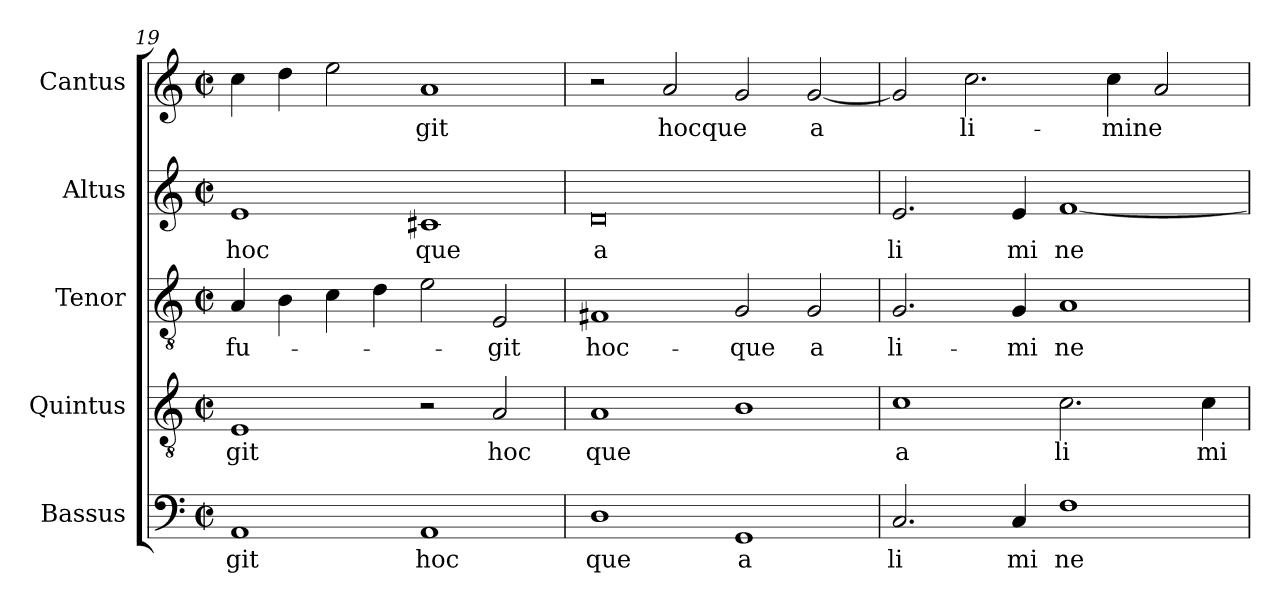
**kern	**text	**kern	**text	**kern	**text	**kern	**text	**kern	**text
*part5	*part5	*part4	*part4	*part3	*part3	*part2	*part2	*part1	*part1
*staff5	*staff5	*staff4	*staff4	*staff3	*staff3	*staff2	*staff2	*staff1	*staff1
*I"Bassus	*	*I"Quintus	*	*I"Tenor	*	*I"Altus	*	*I"Cantus	*
*clefF4	*	*clefGv2	*	*clefGv2	*	*clefG2	*	*clefG2	*
*M2/2	*	*M2/2	*	*M2/2	*	*M2/2	*	*M2/2	*
*met(c|)	*	*met(c|)	*	*met(c|)	*	*met(c|)	*	*met(c|)	*
=19	=19	=19	=19	=19	=19	=19	=19	=19	=19
!	!LO:LY:b:cj	!	!LO:LY:b:cj	!	!LO:LY:b:cj	!	!LO:LY:b:cj	!	!
1AA	git	1E	git	4A/	fu-	1e	hoc	4cc\	.
.	.	.	.	4B\	.	.	.	4dd\	.
.	.	.	.	4c\	.	.	.	2ee\	.
.	.	.	.	4d\	.	.	.	.	.
!	!LO:LY:b:cj	!	!	!	!	!	!LO:LY:b:cj	!	!LO:LY:b:cj
1AA	hoc	2r	.	2e\	.	1c#X	que	1a	-git
!	!	!	!LO:LY:b:cj	!	!LO:LY:b:cj	!	!	!	!
.	.	2A/	hoc	2E/	-git	.	.	.	.
=20	=20	=20	=20	=20	=20	=20	=20	=20	=20
!	!LO:LY:b:cj	!	!LO:LY:b	!	!LO:LY:b:cj	!	!LO:LY:b:cj	!	!
1D	que	1A	que	1F#X	hoc-	0d	a	2r	.
!	!	!	!	!	!	!	!	!	!LO:LY:b
.	.	.	.	.	.	.	.	2a/	hocque
!	!LO:LY:b:cj	!	!	!	!LO:LY:b:cj	!	!	!	!
1GG	a	1B	.	2G/	-que	.	.	2g/	.
!	!	!	!	!	!LO:LY:b:cj	!	!	!	!LO:LY:b:cj
.	.	.	.	2G/	a	.	.	[<2g/	a
=21	=21	=21	=21	=21	=21	=21	=21	=21	=21
!	!LO:LY:b:cj	!	!LO:LY:b:cj	!	!LO:LY:b:cj	!	!LO:LY:b:cj	!	!
2.C/	li	1c	a	2.G/	li-	2.e/	li	2g/]	.
!	!	!	!	!	!	!	!	!	!LO:LY:b:cj
.	.	.	.	.	.	.	.	2.cc\	li-
!	!LO:LY:b:cj	!	!	!	!LO:LY:b:cj	!	!LO:LY:b:cj	!	!
4C/	mi	.	.	4G/	-mi	4e/	mi	.	.
!	!LO:LY:b:cj	!	!LO:LY:b:cj	!	!LO:LY:b:cj	!	!LO:LY:b:cj	!	!
1F	ne	2.c\	li	1A	ne	[<1f	ne	.	.
!	!	!	!	!	!	!	!	!	!LO:LY:b:cj
.	.	.	.	.	.	.	.	4cc\	-mine
.	.	.	.	.	.	.	.	2a/	.
!	!	!	!LO:LY:b:cj	!	!	!	!	!	!
.	.	4c\	mi	.	.	.	.	.	.
=	=	=	=	=	=	=	=	=	=
*-	*-	*-	*-	*-	*-	*-	*-	*-	*-
